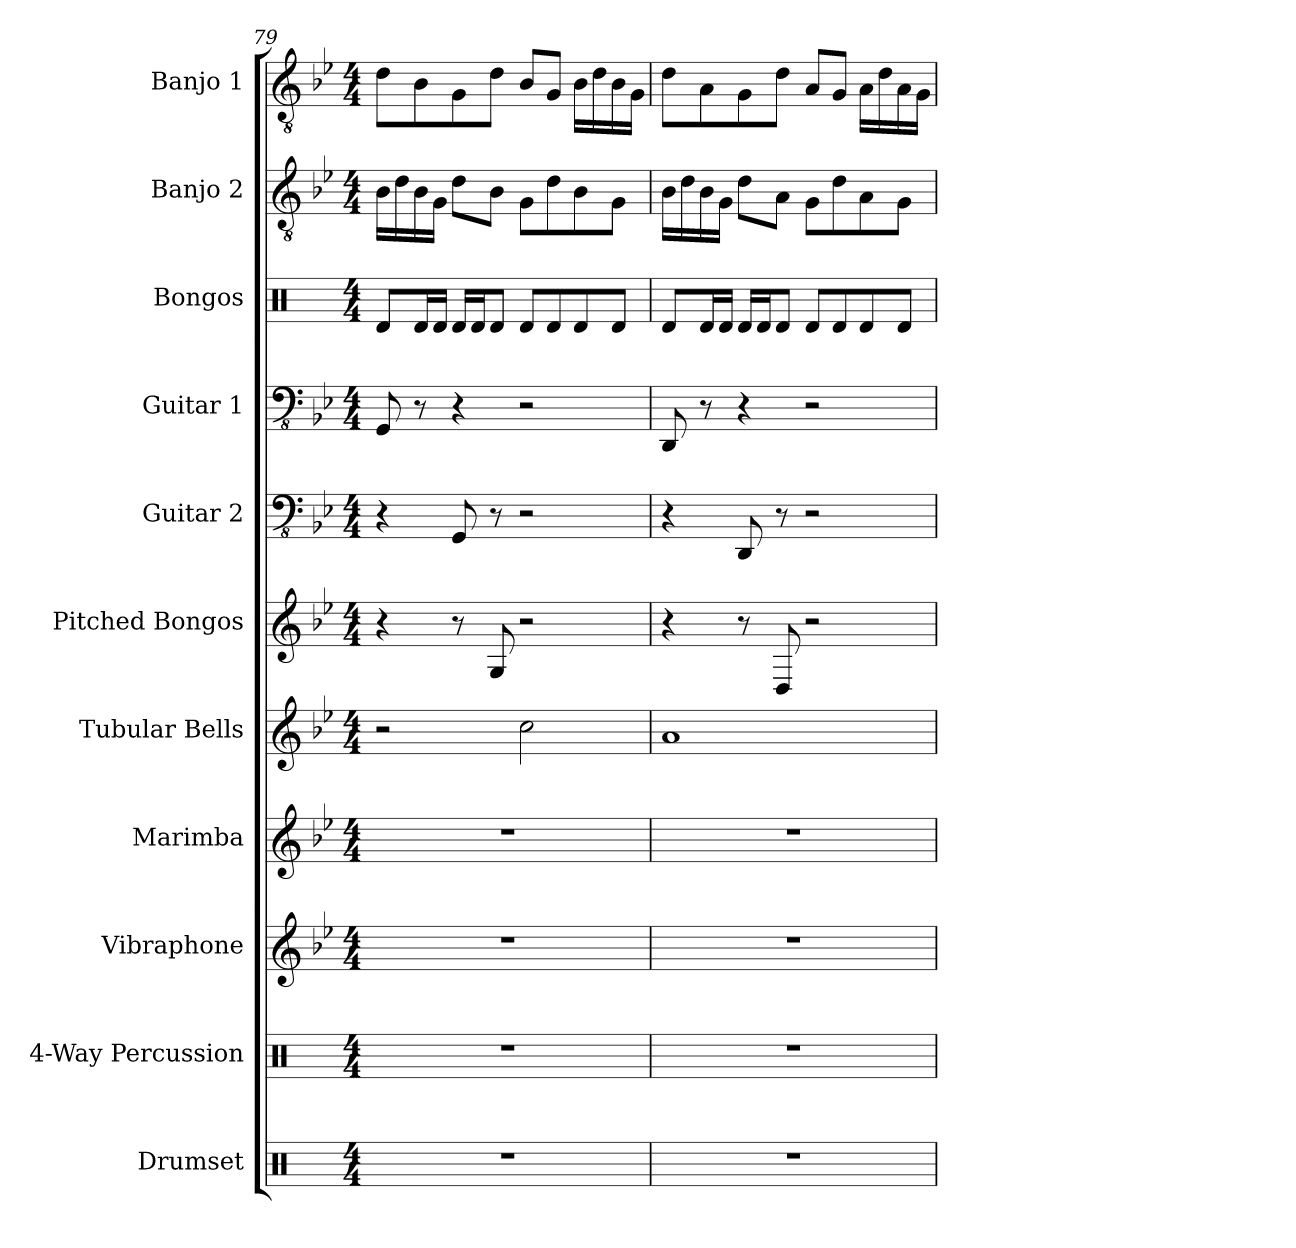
**kern	**kern	**kern	**kern	**kern	**kern	**kern	**kern	**kern	**kern	**kern
*part11	*part10	*part9	*part8	*part7	*part6	*part5	*part4	*part3	*part2	*part1
*staff11	*staff10	*staff9	*staff8	*staff7	*staff6	*staff5	*staff4	*staff3	*staff2	*staff1
*I"Drumset	*I"4-Way Percussion	*I"Vibraphone	*I"Marimba	*I"Tubular Bells	*I"Pitched Bongos	*I"Guitar 2	*I"Guitar 1	*I"Bongos	*I"Banjo 2	*I"Banjo 1
*I'Drs.	*I'4 Prc.	*I'Vib.	*I'Mrm.	*I'Bells	*	*	*	*	*I'Banjo	*
*clefX	*clefX	*clefG2	*clefG2	*clefG2	*clefG2	*clefFv4	*clefFv4	*clefX	*clefGv2	*clefGv2
*k[]	*k[]	*k[b-e-]	*k[b-e-]	*k[b-e-]	*k[b-e-]	*k[b-e-]	*k[b-e-]	*k[]	*k[b-e-]	*k[b-e-]
*M4/4	*M4/4	*M4/4	*M4/4	*M4/4	*M4/4	*M4/4	*M4/4	*M4/4	*M4/4	*M4/4
=79	=79	=79	=79	=79	=79	=79	=79	=79	=79	=79
1r	1r	1r	1r	2r	4r	4r	8GGG/	8Rd/L	16B-\LL	8d\L
.	.	.	.	.	.	.	.	.	16d\	.
.	.	.	.	.	.	.	8r	16Rd/L	16B-\	8B-\
.	.	.	.	.	.	.	.	16Rd/JJ	16G\JJ	.
.	.	.	.	.	8r	8GGG/	4r	16Rd/LL	8d\L	8G\
.	.	.	.	.	.	.	.	16Rd/J	.	.
.	.	.	.	.	8G/	8r	.	8Rd/J	8B-\J	8d\J
.	.	.	.	2cc\	2r	2r	2r	8Rd/L	8G\L	8B-/L
.	.	.	.	.	.	.	.	8Rd/	8d\	8G/J
.	.	.	.	.	.	.	.	8Rd/	8B-\	16B-\LL
.	.	.	.	.	.	.	.	.	.	16d\
.	.	.	.	.	.	.	.	8Rd/J	8G\J	16B-\
.	.	.	.	.	.	.	.	.	.	16G\JJ
=80	=80	=80	=80	=80	=80	=80	=80	=80	=80	=80
1r	1r	1r	1r	1a	4r	4r	8DDD/	8Rd/L	16B-\LL	8d\L
.	.	.	.	.	.	.	.	.	16d\	.
.	.	.	.	.	.	.	8r	16Rd/L	16B-\	8A\
.	.	.	.	.	.	.	.	16Rd/JJ	16G\JJ	.
.	.	.	.	.	8r	8DDD/	4r	16Rd/LL	8d\L	8G\
.	.	.	.	.	.	.	.	16Rd/J	.	.
.	.	.	.	.	8D/	8r	.	8Rd/J	8A\J	8d\J
.	.	.	.	.	2r	2r	2r	8Rd/L	8G\L	8A/L
.	.	.	.	.	.	.	.	8Rd/	8d\	8G/J
.	.	.	.	.	.	.	.	8Rd/	8A\	16A\LL
.	.	.	.	.	.	.	.	.	.	16d\
.	.	.	.	.	.	.	.	8Rd/J	8G\J	16A\
.	.	.	.	.	.	.	.	.	.	16G\JJ
=	=	=	=	=	=	=	=	=	=	=
*-	*-	*-	*-	*-	*-	*-	*-	*-	*-	*-
